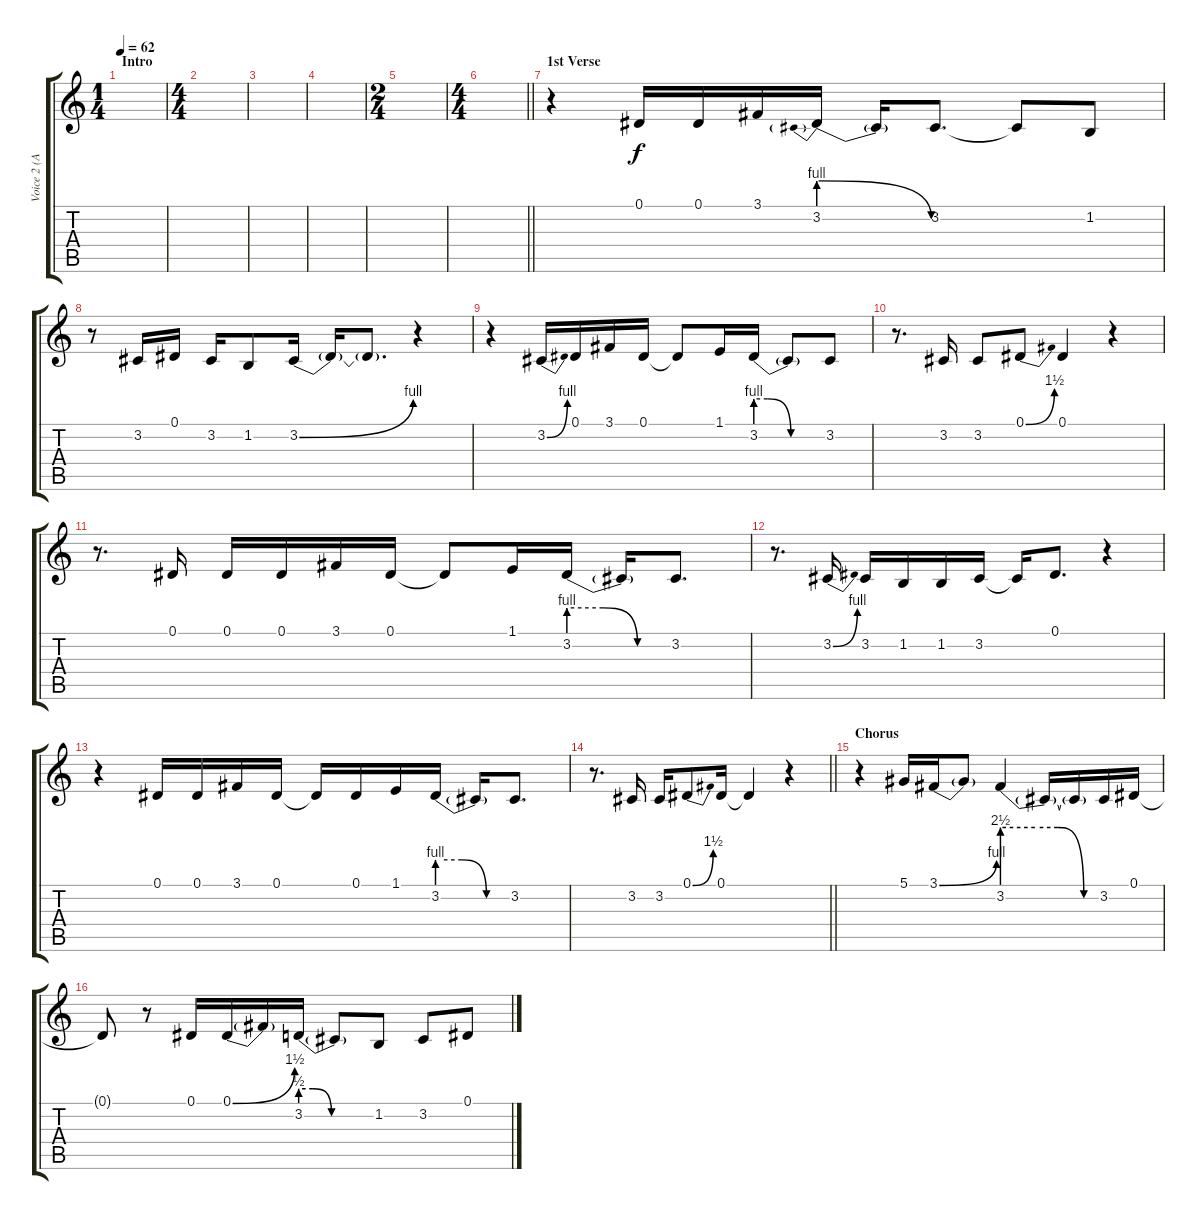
\track ("Voice 2 (Axl)" "Voice 2 (A") {mute instrument lead2sawtooth}
\staff {score tabs}
\tuning (Eb4 Bb3 Gb3 Db3 Ab2 Eb2) {hide}
\ts (1 4)
\section ("" "Intro")
\tempo 62
\clef g2
\ks c
|
\ts (4 4)
|
|
|
\ts (2 4)
|
\ts (4 4)
\barLineRight lightlight
|
\section ("" "1st Verse")
r.4 0.1.16 0.1.16 3.1.16 3.2{be (prebendrelease 0 4 60 0)}.16 3.2{t}.16 3.2.8{d} 3.2{t}.8 1.2.8 |
r.8 3.2.16 0.1.16 3.2.16 1.2.8 3.2{be (bend 0 0 60 4)}.16 3.2{t}.16 3.2{t}.8{d} r.4 |
r.4 3.2{be (bend 0 0 60 4)}.16 0.1.16 3.1.16 0.1.16 0.1{t}.8 1.1.16 3.2{be (custom 0 4 10 4 30 0 40 0 60 0)}.16 3.2{t}.8 3.2.8 |
r.8{d} 3.2.16 3.2.8 0.1{be (bend 0 0 60 6)}.8 0.1.4 r.4 |
r.8{d} 0.1.16 0.1.16 0.1.16 3.1.16 0.1.16 0.1{t}.8 1.1.16 3.2{be (custom 0 4 20 4 40 0 60 0)}.16 3.2{t}.16 3.2.8{d} |
r.8{d} 3.2{be (bend 0 0 60 4)}.16 3.2.16 1.2.16 1.2.16 3.2.16 3.2{t}.16 0.1.8{d} r.4 |
r.4 0.1.16 0.1.16 3.1.16 0.1.16 0.1{t}.16 0.1.16 1.1.16 3.2{be (custom 0 4 20 4 40 0 60 0)}.16 3.2{t}.16 3.2.8{d} |
\barLineRight lightlight
r.8{d} 3.2.16 3.2.16 0.1{be (bend 0 0 60 6)}.8 0.1.16 0.1{t}.4 r.4 |
\section ("" "Chorus")
r.4 5.1.16 3.1{be (bend 0 0 60 4)}.16 3.1{t}.8 3.2{be (custom 0 10 20 10 34 10 50 0 60 0)}.4 3.2{t}.16 3.2{t}.16 3.2.16 0.1.16 |
0.1{t}.8 r.8 0.1.16 0.1{be (bend 0 0 60 6)}.16 0.1{t}.16 3.2{be (custom 0 2 10 2 25 0 40 0 60 0)}.16 3.2{t}.8 1.2.8 3.2.8 0.1.8
